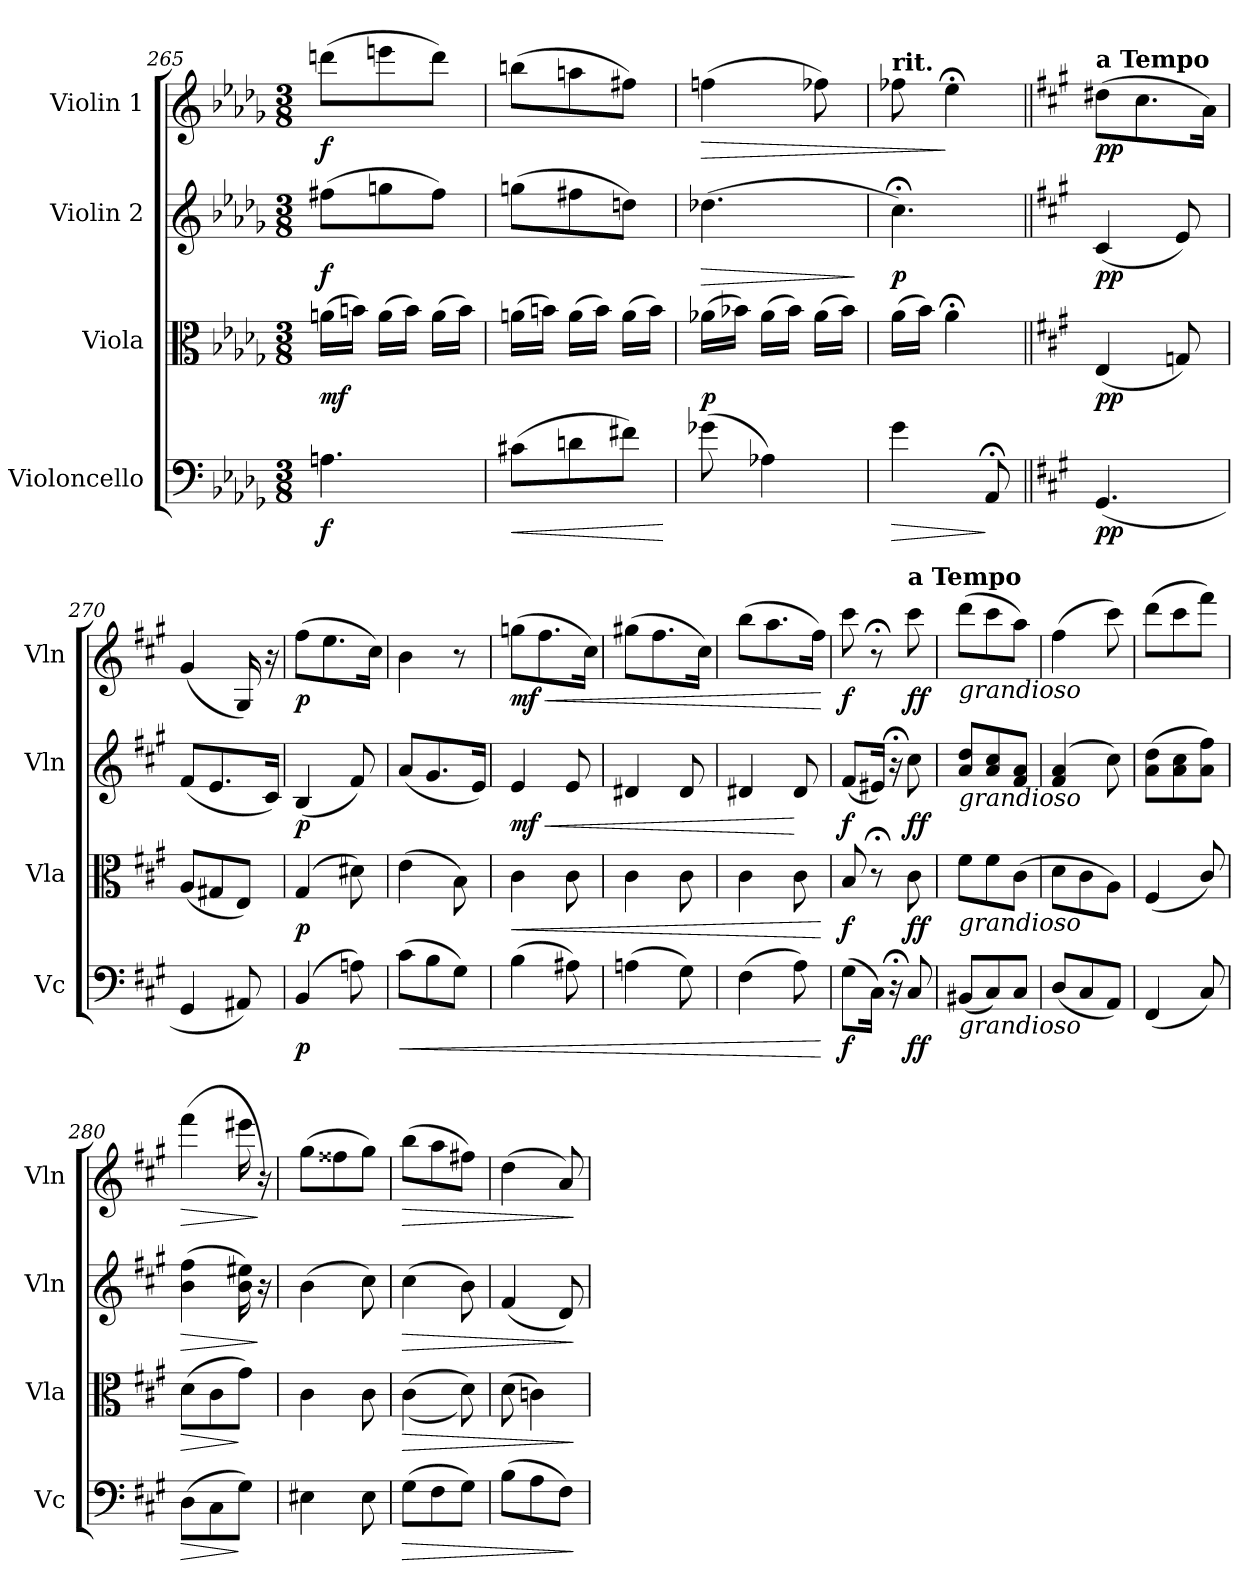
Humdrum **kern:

**kern	**dynam	**kern	**dynam	**kern	**dynam	**kern	**dynam
*part4	*part4	*part3	*part3	*part2	*part2	*part1	*part1
*staff4	*staff4	*staff3	*staff3	*staff2	*staff2	*staff1	*staff1
*I"Violoncello	*	*I"Viola	*	*I"Violin 2	*	*I"Violin 1	*
*I'Vc	*	*I'Vla	*	*I'Vln	*	*I'Vln	*
*clefF4	*	*clefC3	*	*clefG2	*	*clefG2	*
*k[b-e-a-d-g-]	*	*k[b-e-a-d-g-]	*	*k[b-e-a-d-g-]	*	*k[b-e-a-d-g-]	*
*M3/8	*	*M3/8	*	*M3/8	*	*M3/8	*
=265	=265	=265	=265	=265	=265	=265	=265
!	!LO:DY:b	!	!LO:DY:b	!	!LO:DY:b	!	!LO:DY:b
4.An\	f	(>16an\LL	mf	(>8ff#X\L	f	(>8dddn\L	f
.	.	16bn\JJ)	.	.	.	.	.
.	.	(>16a\LL	.	8ggn\	.	8eeen\	.
.	.	16b\JJ)	.	.	.	.	.
.	.	(>16a\LL	.	8ff#\J)	.	8ddd\J)	.
.	.	16b\JJ)	.	.	.	.	.
=266	=266	=266	=266	=266	=266	=266	=266
!	!LO:HP:b	!	!	!	!	!	!
(>8c#X\L	<	(>16an\LL	.	(>8ggn\L	.	(>8bbn\L	.
.	.	16bn\JJ)	.	.	.	.	.
8dn\	.	(>16a\LL	.	8ff#X\	.	8aan\	.
.	.	16b\JJ)	.	.	.	.	.
8f#X\J)	.	(>16a\LL	.	8ddn\J)	.	8ff#X\J)	.
.	.	16b\JJ)	.	.	.	.	.
.	[	.	.	.	.	.	.
=267	=267	=267	=267	=267	=267	=267	=267
!	!	!	!LO:DY:b	!	!LO:HP:b	!	!LO:HP:b
(>8g-X\	.	(>16a-X\LL	p	(>4.dd-X\	>	(>4ffn\	>
.	.	16b-X\JJ)	.	.	.	.	.
4A-X\)	.	(>16a-\LL	.	.	.	.	.
.	.	16b-\JJ)	.	.	.	.	.
.	.	(>16a-\LL	.	.	.	8ff-X\)	.
.	.	16b-\JJ)	.	.	.	.	.
.	.	.	.	.	]	.	.
=268	=268	=268	=268	=268	=268	=268	=268
*	*	*	*	*	*	*MM30	*
!	!	!	!	!	!	!LO:TX:a:B:t=rit.	!
!	!LO:HP:b	!	!	!	!LO:DY:b	!	!
4g-\	>	(>16a-\LL	.	4.cc;<\)	p	8ff-X\	.
.	.	16b-\JJ)	.	.	.	.	.
.	.	4a-;<\	.	.	.	4ee-;<\	]
8AA-;</	]	.	.	.	.	.	.
=269||	=269||	=269||	=269||	=269||	=269||	=269||	=269||
*k[f#c#g#]	*	*k[f#c#g#]	*	*k[f#c#g#]	*	*k[f#c#g#]	*
*	*	*	*	*	*	*MM35	*
!	!	!	!	!	!	!LO:TX:a:B:t=a Tempo	!
!	!LO:DY:b	!	!LO:DY:b	!	!LO:DY:b	!	!LO:DY:b
(>4.GG#/	pp	(<4E/	pp	(<4c#/	pp	(>8dd#X\L	pp
.	.	.	.	.	.	8.cc#\	.
.	.	8Gn/)	.	8e/)	.	.	.
.	.	.	.	.	.	16a\Jk)	.
=270	=270	=270	=270	=270	=270	=270	=270
4GG#/	.	(<8A/L	.	(<8f#/L	.	(<4g#/	.
.	.	8G#X/	.	8.e/	.	.	.
8AA#X/)	.	8E/J)	.	.	.	16G#/)	.
.	.	.	.	16c#/Jk)	.	16r	.
=271	=271	=271	=271	=271	=271	=271	=271
!	!LO:DY:b	!	!LO:DY:b	!	!LO:DY:b	!	!LO:DY:b
(>4BB/	p	(>4G#/	p	(<4B/	p	(>8ff#\L	p
.	.	.	.	.	.	8.ee\	.
8An\)	.	8d#X\)	.	8f#/)	.	.	.
.	.	.	.	.	.	16cc#\Jk)	.
=272	=272	=272	=272	=272	=272	=272	=272
!	!LO:HP:b	!	!	!	!	!	!
(>8c#\L	<	(>4e\	.	(<8a/L	.	4b\	.
8B\	.	.	.	8.g#/	.	.	.
8G#\J)	.	8B\)	.	.	.	8r	.
.	.	.	.	16e/Jk)	.	.	.
=273	=273	=273	=273	=273	=273	=273	=273
!	!	!	!LO:HP:b	!	!LO:HP:b	!	!LO:HP:b
!	!	!	!	!	!LO:DY:n=1:b	!	!LO:DY:n=1:b
(>4B\	.	4c#\	<	4e/	< mf	(>8ggn\L	< mf
.	.	.	.	.	.	8.ff#\	.
8A#X\)	.	8c#\	.	8e/	.	.	.
.	.	.	.	.	.	16cc#\Jk)	.
=274	=274	=274	=274	=274	=274	=274	=274
(>4An\	.	4c#\	.	4d#X/	.	(>8gg#X\L	.
.	.	.	.	.	.	8.ff#\	.
8G#\)	.	8c#\	.	8d#/	.	.	.
.	.	.	.	.	.	16cc#\Jk)	.
=275	=275	=275	=275	=275	=275	=275	=275
(>4F#\	.	4c#\	.	4d#X/	.	(>8bb\L	.
.	.	.	.	.	.	8.aa\	.
8A\)	.	8c#\	.	8d#/	[	.	.
.	.	.	.	.	.	16ff#\Jk)	.
.	[	.	[	.	.	.	[
!!LO:LB:g=z
=276	=276	=276	=276	=276	=276	=276	=276
!	!LO:DY:b	!	!LO:DY:b	!	!LO:DY:b	!	!LO:DY:b
(>8G#\L	f	8B/	f	(<8f#/L	f	8ccc#\	f
16C#\Jk)	.	8r;<	.	16e#X/Jk)	.	8r;<	.
16r;<	.	.	.	16r;<	.	.	.
*	*	*	*	*	*	*MM35	*
!	!	!	!	!	!	!LO:TX:a:B:t=a Tempo	!
!	!LO:DY:b	!	!LO:DY:b	!	!LO:DY:b	!	!LO:DY:b
8C#/	ff	8c#\	ff	8cc#\	ff	8ccc#\	ff
=277	=277	=277	=277	=277	=277	=277	=277
!	!	!	!	!	!	!LO:TX:b:i:t=grandioso	!
!	!	!	!	!LO:TX:b:i:t=grandioso	!	!	!
!	!	!LO:TX:b:i:t=grandioso	!	!	!	!	!
!LO:TX:b:i:t=grandioso	!	!	!	!	!	!	!
(<8BB#X/L	.	8f#\L	.	8a/ 8dd/L	.	(>8ddd\L	.
8C#/)	.	8f#\	.	8a/ 8cc#/	.	8ccc#\	.
8C#/J	.	(>8c#\J	.	8f#/ 8a/J	.	8aa\J)	.
=278	=278	=278	=278	=278	=278	=278	=278
(<8D/L	.	8d\L	.	(>4f#/ 4a/	.	(>4ff#\	.
8C#/	.	8c#\	.	.	.	.	.
8AA/J)	.	8A\J)	.	8cc#\)	.	8ccc#\)	.
=279	=279	=279	=279	=279	=279	=279	=279
(<4FF#/	.	(<4F#/	.	(>8a\ 8dd\L	.	(>8ddd\L	.
.	.	.	.	8a\ 8cc#\	.	8ccc#\	.
8C#/)	.	8c#/)	.	8a\ 8ff#\J)	.	8fff#\J)	.
=280	=280	=280	=280	=280	=280	=280	=280
!	!LO:HP:b	!	!LO:HP:b	!	!LO:HP:b	!	!LO:HP:b
(>8D\L	>	(>8d\L	>	(>4b\ 4ff#\	>	(>4fff#\	>
8C#\	.	8c#\	.	.	.	.	.
8G#\J)	]	8g#\J)	]	16b\ 16ee#X\)	.	16eee#X\	.
.	.	.	.	16r	]	16r)	]
=281	=281	=281	=281	=281	=281	=281	=281
4E#X\	.	4c#\	.	(>4b\	.	(>8gg#\L	.
.	.	.	.	.	.	8ff##X\	.
8E#\	.	8c#\	.	8cc#\)	.	8gg#\J)	.
=282	=282	=282	=282	=282	=282	=282	=282
!	!LO:HP:b	!	!LO:HP:b	!	!LO:HP:b	!	!LO:HP:b
(>8G#\L	>	(>(>4c#\	>	(>4cc#\	>	(>8bb\L	>
8F#\	.	.	.	.	.	8aa\	.
8G#\J)	.	8d\))	.	8b\)	.	8ff#X\J)	.
=283	=283	=283	=283	=283	=283	=283	=283
(>8B\L	.	(>8d\	.	(<4f#/	.	(>4dd\	.
8A\	.	4cn\)	.	.	.	.	.
8F#\J)	.	.	.	8d/)	.	8a/)	.
.	]	.	]	.	]	.	]
=	=	=	=	=	=	=	=
*-	*-	*-	*-	*-	*-	*-	*-
